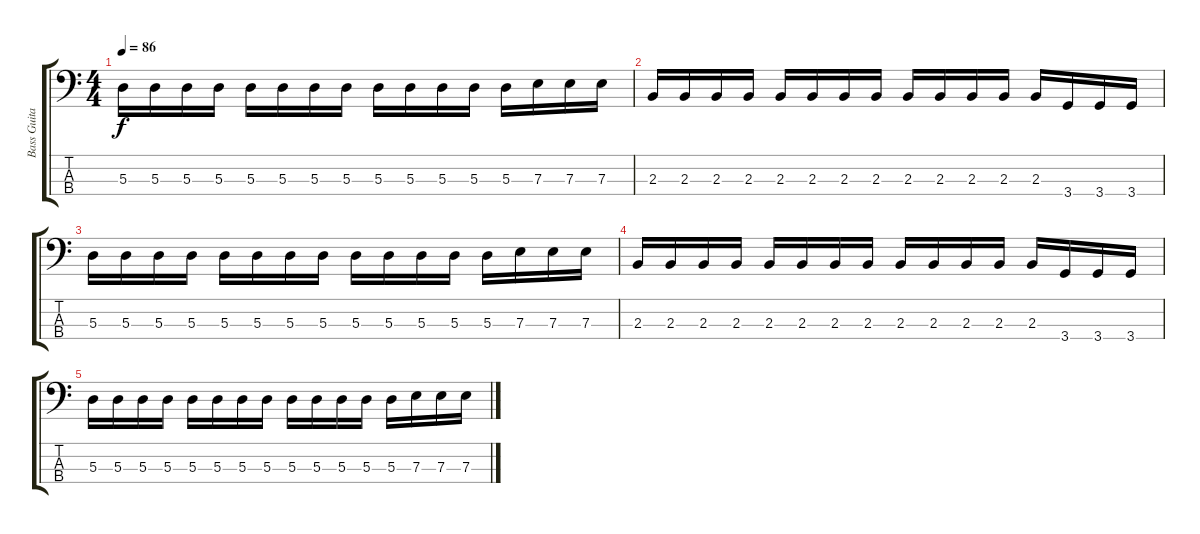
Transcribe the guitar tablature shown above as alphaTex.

\track ("Bass Guitar" "Bass Guita") {instrument electricbassfinger}
\staff {score tabs}
\tuning (G2 D2 A1 E1) {hide}
\ts (4 4)
\tempo 86
\clef f4
\ks c
5.3.16{dy f} 5.3.16 5.3.16 5.3.16 5.3.16 5.3.16 5.3.16 5.3.16 5.3.16 5.3.16 5.3.16 5.3.16 5.3.16 7.3.16 7.3.16 7.3.16 |
2.3.16 2.3.16 2.3.16 2.3.16 2.3.16 2.3.16 2.3.16 2.3.16 2.3.16 2.3.16 2.3.16 2.3.16 2.3.16 3.4.16 3.4.16 3.4.16 |
5.3.16 5.3.16 5.3.16 5.3.16 5.3.16 5.3.16 5.3.16 5.3.16 5.3.16 5.3.16 5.3.16 5.3.16 5.3.16 7.3.16 7.3.16 7.3.16 |
2.3.16 2.3.16 2.3.16 2.3.16 2.3.16 2.3.16 2.3.16 2.3.16 2.3.16 2.3.16 2.3.16 2.3.16 2.3.16 3.4.16 3.4.16 3.4.16 |
5.3.16 5.3.16 5.3.16 5.3.16 5.3.16 5.3.16 5.3.16 5.3.16 5.3.16 5.3.16 5.3.16 5.3.16 5.3.16 7.3.16 7.3.16 7.3.16
